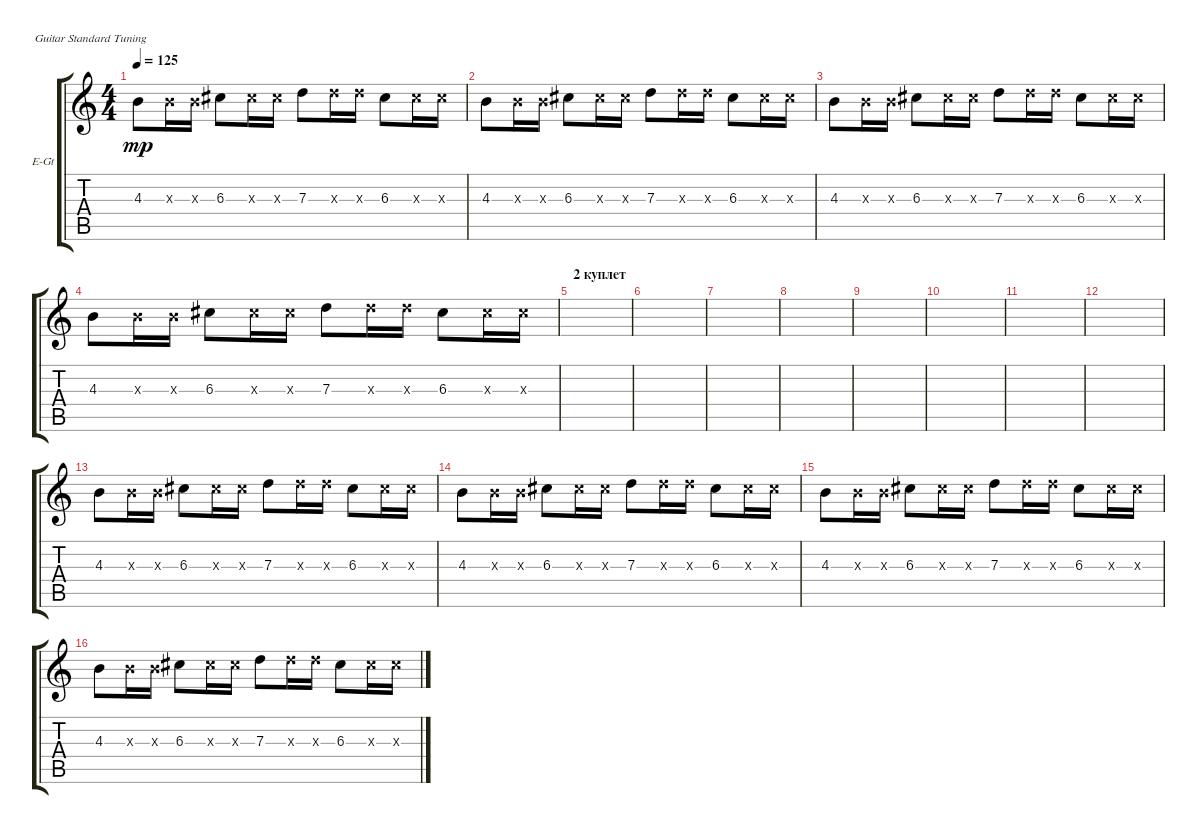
\defaultSystemsLayout 4
\bracketExtendMode groupsimilarinstruments
\firstSystemTrackNameOrientation horizontal
\otherSystemsTrackNameOrientation horizontal
\track ("Electric Guitar" "E-Gt") {instrument overdrivenguitar}
\staff {score tabs}
\tuning (E4 B3 G3 D3 A2 E2)
\ts (4 4)
\tempo 125
\clef g2
\ks c
4.3.8{dy mp} 4.3{x}.16 4.3{x}.16 6.3.8 6.3{x}.16 6.3{x}.16 7.3.8 7.3{x}.16 7.3{x}.16 6.3.8 6.3{x}.16 6.3{x}.16 |
4.3.8 4.3{x}.16 4.3{x}.16 6.3.8 6.3{x}.16 6.3{x}.16 7.3.8 7.3{x}.16 7.3{x}.16 6.3.8 6.3{x}.16 6.3{x}.16 |
4.3.8 4.3{x}.16 4.3{x}.16 6.3.8 6.3{x}.16 6.3{x}.16 7.3.8 7.3{x}.16 7.3{x}.16 6.3.8 6.3{x}.16 6.3{x}.16 |
4.3.8 4.3{x}.16 4.3{x}.16 6.3.8 6.3{x}.16 6.3{x}.16 7.3.8 7.3{x}.16 7.3{x}.16 6.3.8 6.3{x}.16 6.3{x}.16 |
\section ("" "2 куплет")
|
|
|
|
|
|
|
|
4.3.8 4.3{x}.16 4.3{x}.16 6.3.8 6.3{x}.16 6.3{x}.16 7.3.8 7.3{x}.16 7.3{x}.16 6.3.8 6.3{x}.16 6.3{x}.16 |
4.3.8 4.3{x}.16 4.3{x}.16 6.3.8 6.3{x}.16 6.3{x}.16 7.3.8 7.3{x}.16 7.3{x}.16 6.3.8 6.3{x}.16 6.3{x}.16 |
4.3.8 4.3{x}.16 4.3{x}.16 6.3.8 6.3{x}.16 6.3{x}.16 7.3.8 7.3{x}.16 7.3{x}.16 6.3.8 6.3{x}.16 6.3{x}.16 |
4.3.8 4.3{x}.16 4.3{x}.16 6.3.8 6.3{x}.16 6.3{x}.16 7.3.8 7.3{x}.16 7.3{x}.16 6.3.8 6.3{x}.16 6.3{x}.16
